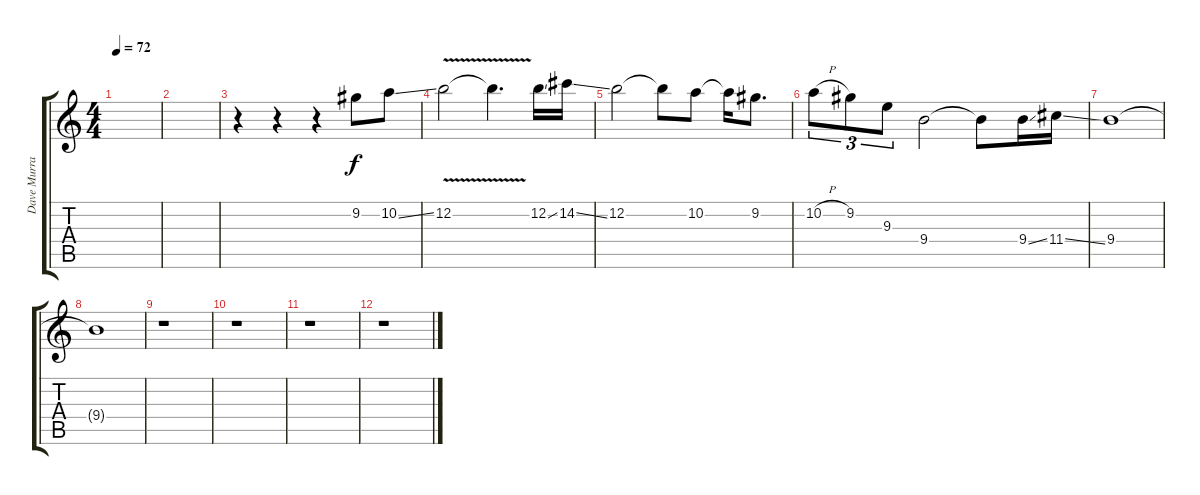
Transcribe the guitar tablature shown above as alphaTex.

\track ("Dave Murray" "Dave Murra") {instrument distortionguitar}
\staff {score tabs}
\tuning (E4 B3 G3 D3 A2 E2) {hide}
\ts (4 4)
\tempo 72
\clef g2
\ks c
|
|
r.4 r.4 r.4 9.2.8 10.2{ss}.8 |
12.2{v}.2 12.2{t}.4{d} 12.2{ss}.16 14.2{ss}.16 |
12.2.2 12.2{t}.8 10.2.8 10.2{t}.16 9.2.8{d} |
10.2{h}.8{tu (3 2)} 9.2.8{tu (3 2)} 9.3.8{tu (3 2)} 9.4.2 9.4{t}.8 9.4{ss}.16 11.4{ss}.16 |
9.4.1 |
9.4{t}.1 |
r.1 |
r.1 |
r.1 |
r.1
